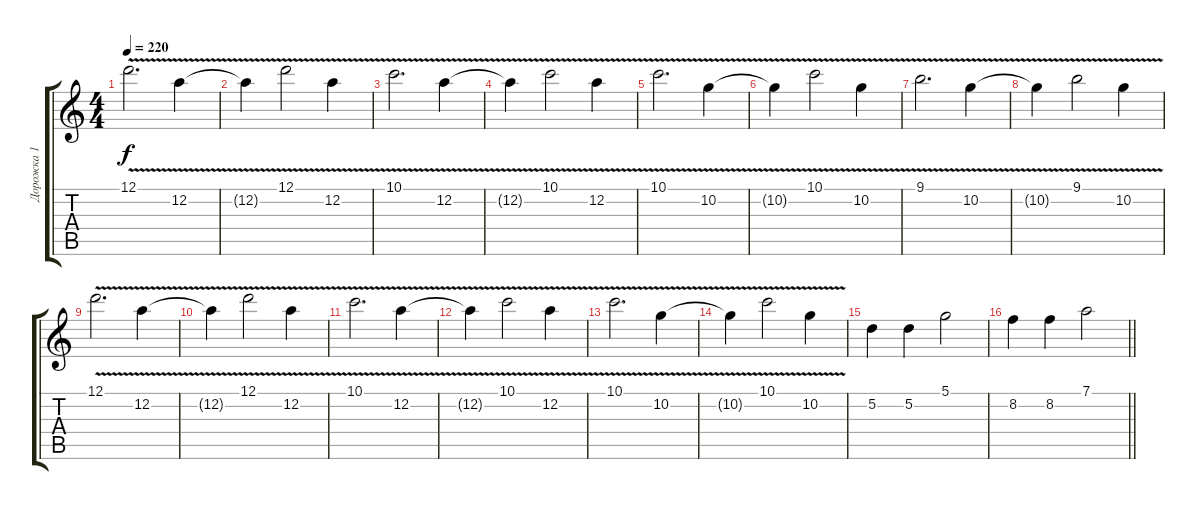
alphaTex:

\track ("Дорожка 1" "Дорожка 1") {instrument overdrivenguitar}
\staff {score tabs}
\tuning (D4 A3 F3 C3 G2 C2) {hide}
\ts (4 4)
\tempo 220
\clef g2
\ks c
12.1{v}.2{d dy f} 12.2{v}.4 |
12.2{t}.4 12.1{v}.2 12.2{v}.4 |
10.1{v}.2{d} 12.2{v}.4 |
12.2{t}.4 10.1{v}.2 12.2{v}.4 |
10.1{v}.2{d} 10.2{v}.4 |
10.2{t}.4 10.1{v}.2 10.2{v}.4 |
9.1{v}.2{d} 10.2{v}.4 |
10.2{t}.4 9.1{v}.2 10.2{v}.4 |
12.1{v}.2{d} 12.2{v}.4 |
12.2{t}.4 12.1{v}.2 12.2{v}.4 |
10.1{v}.2{d} 12.2{v}.4 |
12.2{t}.4 10.1{v}.2 12.2{v}.4 |
10.1{v}.2{d} 10.2{v}.4 |
10.2{t}.4 10.1{v}.2 10.2{v}.4 |
5.2.4 5.2.4 5.1.2 |
\barLineRight lightlight
8.2.4 8.2.4 7.1.2
